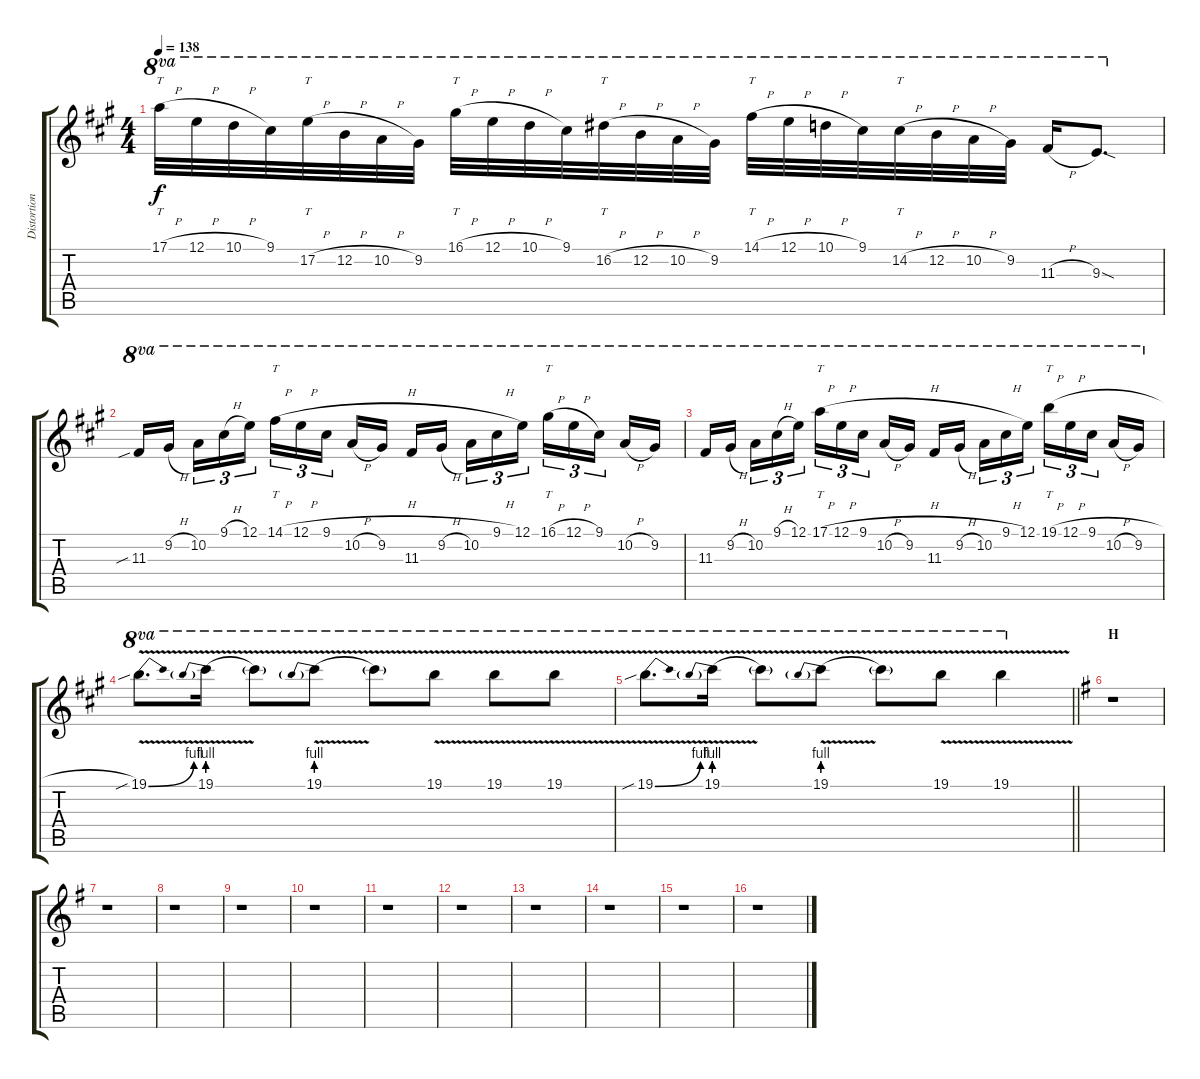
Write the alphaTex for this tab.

\track ("Distortion 8" "Distortion") {instrument distortionguitar}
\staff {score tabs}
\tuning (E4 B3 G3 D3 A2 E2) {hide}
\ts (4 4)
\tempo 138
\clef g2
\ks a
17.1{h}.32{tt ot 8va dy f} 12.1{h}.32{ot 8va} 10.1{h}.32{ot 8va} 9.1.32{ot 8va} 17.2{h}.32{tt ot 8va} 12.2{h}.32{ot 8va} 10.2{h}.32{ot 8va} 9.2.32{ot 8va} 16.1{h}.32{tt ot 8va} 12.1{h}.32{ot 8va} 10.1{h}.32{ot 8va} 9.1.32{ot 8va} 16.2{h}.32{tt ot 8va} 12.2{h}.32{ot 8va} 10.2{h}.32{ot 8va} 9.2.32{ot 8va} 14.1{h}.32{tt ot 8va} 12.1{h}.32{ot 8va} 10.1{h}.32{ot 8va} 9.1.32{ot 8va} 14.2{h}.32{tt ot 8va} 12.2{h}.32{ot 8va} 10.2{h}.32{ot 8va} 9.2.32{ot 8va} 11.3{h}.16{ot 8va} 9.3{sod}.8{d ot 8va} |
11.3{sib}.16{ot 8va} 9.2{h}.16{ot 8va beam splitsecondary} 10.2.16{tu (3 2) ot 8va} 9.1{h}.16{tu (3 2) ot 8va} 12.1.16{tu (3 2) ot 8va} 14.1{h}.16{tt tu (3 2) ot 8va} 12.1{h}.16{tu (3 2) ot 8va} 9.1{h}.16{tu (3 2) ot 8va beam splitsecondary} 10.2{h}.16{ot 8va} 9.2.16{ot 8va} 11.3.16{ot 8va} 9.2{h}.16{ot 8va beam splitsecondary} 10.2.16{tu (3 2) ot 8va} 9.1{h}.16{tu (3 2) ot 8va} 12.1.16{tu (3 2) ot 8va} 16.1{h}.16{tt tu (3 2) ot 8va} 12.1{h}.16{tu (3 2) ot 8va} 9.1.16{tu (3 2) ot 8va beam splitsecondary} 10.2{h}.16{ot 8va} 9.2.16{ot 8va} |
11.3.16{ot 8va} 9.2{h}.16{ot 8va beam splitsecondary} 10.2.16{tu (3 2) ot 8va} 9.1{h}.16{tu (3 2) ot 8va} 12.1.16{tu (3 2) ot 8va} 17.1{h}.16{tt tu (3 2) ot 8va} 12.1{h}.16{tu (3 2) ot 8va} 9.1{h}.16{tu (3 2) ot 8va beam splitsecondary} 10.2{h}.16{ot 8va} 9.2.16{ot 8va} 11.3.16{ot 8va} 9.2{h}.16{ot 8va beam splitsecondary} 10.2.16{tu (3 2) ot 8va} 9.1{h}.16{tu (3 2) ot 8va} 12.1.16{tu (3 2) ot 8va} 19.1{h}.16{tt tu (3 2) ot 8va} 12.1{h}.16{tu (3 2) ot 8va} 9.1{h}.16{tu (3 2) ot 8va beam splitsecondary} 10.2{h}.16{ot 8va} 9.2.16{ot 8va} |
19.1{be (bend 0 0 60 4) v sib}.8{d ot 8va} 19.1{be (prebend 0 4 60 4) v}.16{ot 8va} 19.1{t}.8{ot 8va} 19.1{be (prebend 0 4 60 4) v}.8{ot 8va} 19.1{t}.8{ot 8va} 19.1{v}.8{ot 8va} 19.1{v}.8{ot 8va} 19.1{v}.8{ot 8va} |
\barLineRight lightlight
19.1{be (bend 0 0 60 4) v sib}.8{d ot 8va} 19.1{be (prebend 0 4 60 4) v}.16{ot 8va} 19.1{t}.8{ot 8va} 19.1{be (prebend 0 4 60 4) v}.8{ot 8va} 19.1{t}.8{ot 8va} 19.1{v}.8{ot 8va} 19.1{v}.4{ot 8va} |
\section ("" "H")
\ks g
r.1 |
r.1 |
r.1 |
r.1 |
r.1 |
r.1 |
r.1 |
r.1 |
r.1 |
r.1 |
r.1
